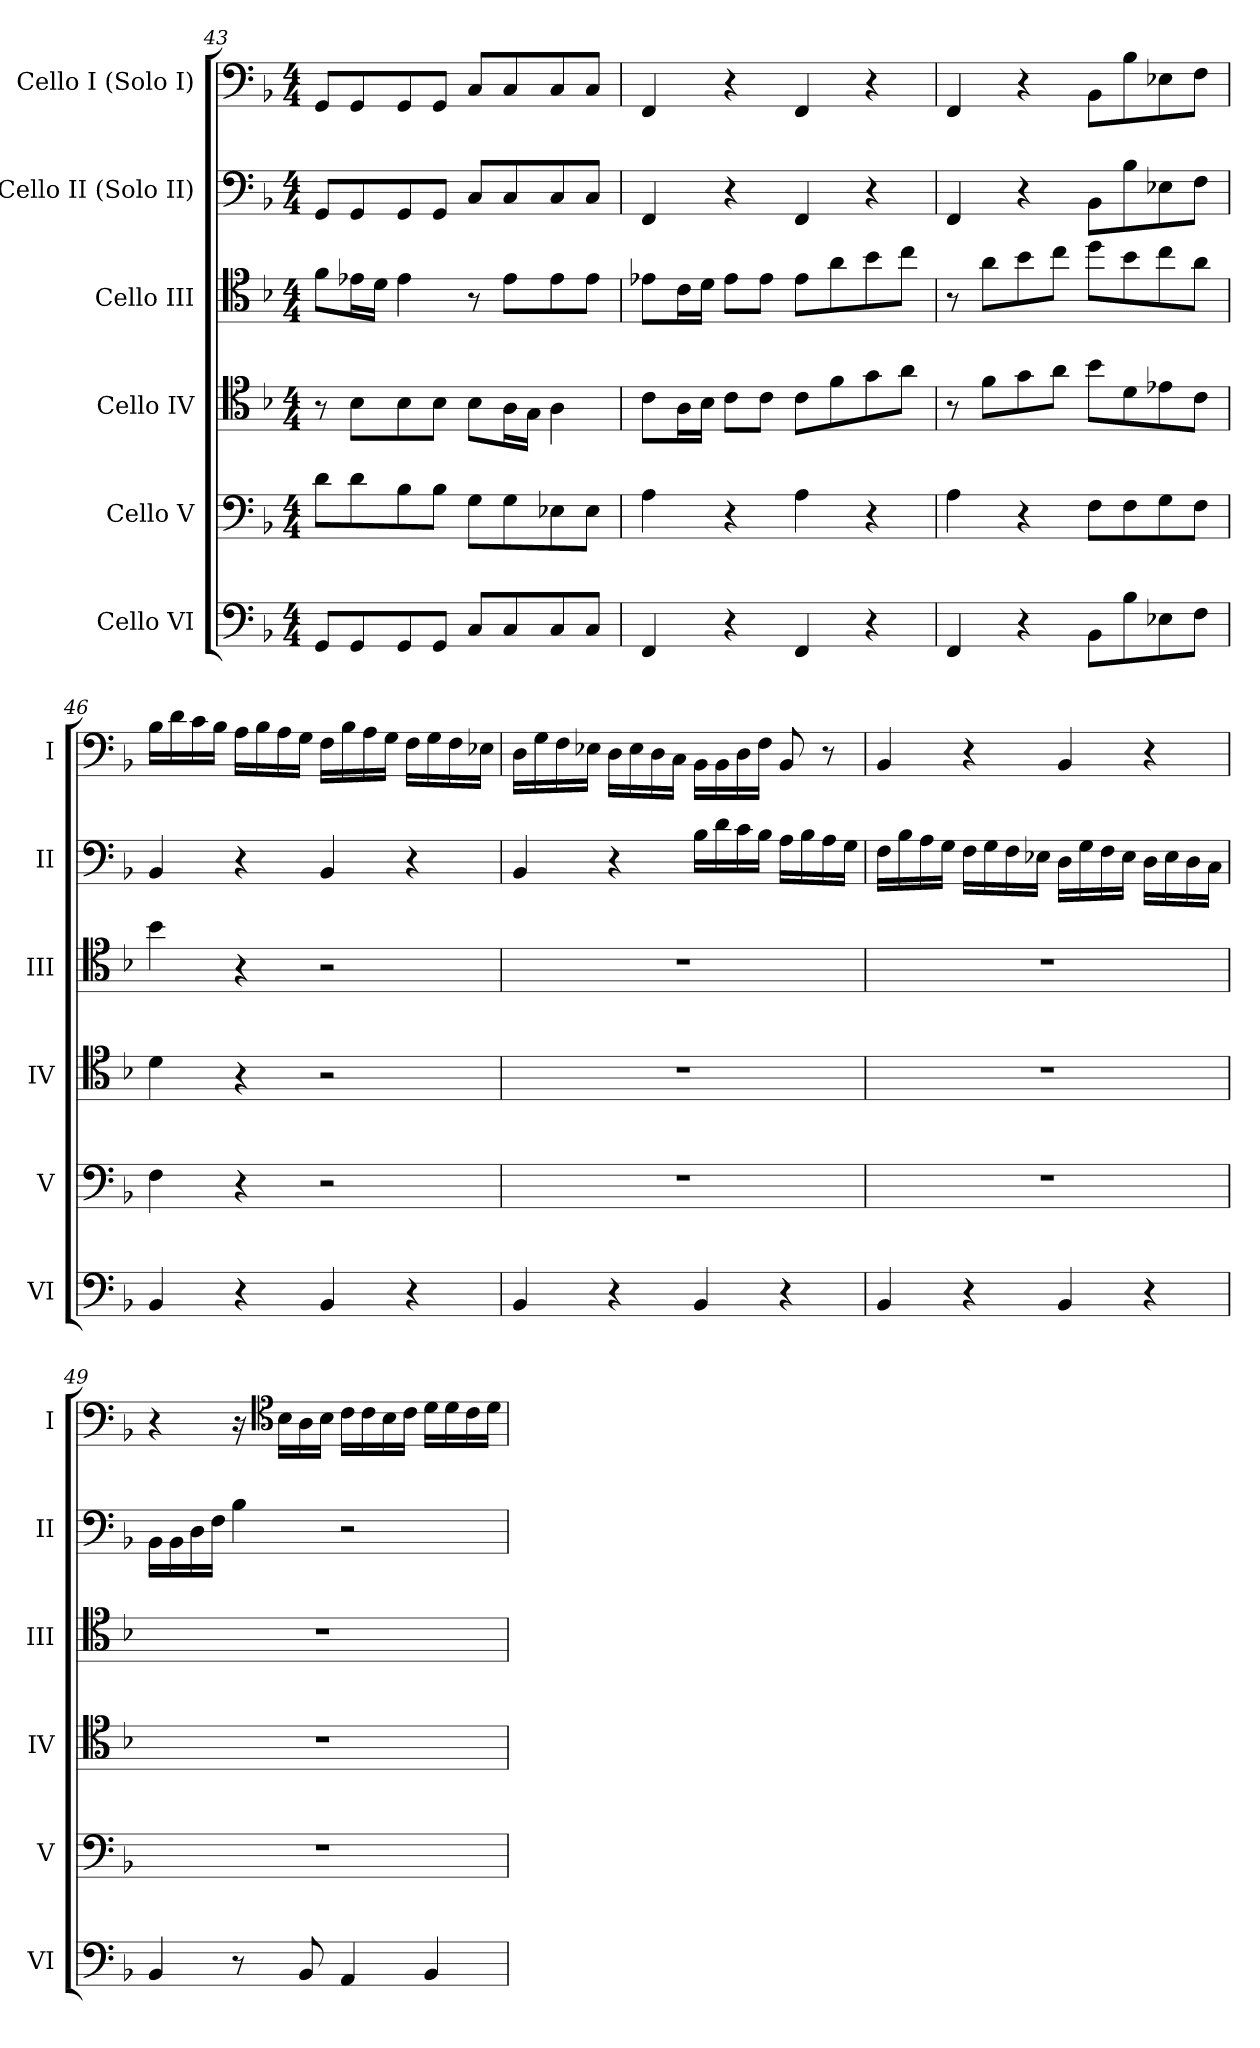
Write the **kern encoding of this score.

**kern	**kern	**kern	**kern	**kern	**kern
*part6	*part5	*part4	*part3	*part2	*part1
*staff6	*staff5	*staff4	*staff3	*staff2	*staff1
*I"Cello VI	*I"Cello V	*I"Cello IV	*I"Cello III	*I"Cello II (Solo II)	*I"Cello I (Solo I)
*I'VI	*I'V	*I'IV	*I'III	*I'II	*I'I
!!LO:LB:g=z
*clefF4	*clefF4	*clefC4	*clefC4	*clefF4	*clefF4
*k[b-]	*k[b-]	*k[b-]	*k[b-]	*k[b-]	*k[b-]
*M4/4	*M4/4	*M4/4	*M4/4	*M4/4	*M4/4
=43	=43	=43	=43	=43	=43
8GG/L	8d\L	8r	8f\L	8GG/L	8GG/L
8GG/	8d\	8B-\L	16e-X\L	8GG/	8GG/
.	.	.	16d\JJ	.	.
8GG/	8B-\	8B-\	4e-\	8GG/	8GG/
8GG/J	8B-\J	8B-\J	.	8GG/J	8GG/J
8C/L	8G\L	8B-\L	8r	8C/L	8C/L
8C/	8G\	16A\L	8e-\L	8C/	8C/
.	.	16G\JJ	.	.	.
8C/	8E-X\	4A\	8e-\	8C/	8C/
8C/J	8E-\J	.	8e-\J	8C/J	8C/J
=44	=44	=44	=44	=44	=44
4FF/	4A\	8c\L	8e-X\L	4FF/	4FF/
.	.	16A\L	16c\L	.	.
.	.	16B-\JJ	16d\JJ	.	.
4r	4r	8c\L	8e-\L	4r	4r
.	.	8c\J	8e-\J	.	.
4FF/	4A\	8c\L	8e-\L	4FF/	4FF/
.	.	8f\	8a\	.	.
4r	4r	8g\	8b-\	4r	4r
.	.	8a\J	8cc\J	.	.
=45	=45	=45	=45	=45	=45
4FF/	4A\	8r	8r	4FF/	4FF/
.	.	8f\L	8a\L	.	.
4r	4r	8g\	8b-\	4r	4r
.	.	8a\J	8cc\J	.	.
8BB-\L	8F\L	8b-\L	8dd\L	8BB-\L	8BB-\L
8B-\	8F\	8d\	8b-\	8B-\	8B-\
8E-X\	8G\	8e-X\	8cc\	8E-X\	8E-X\
8F\J	8F\J	8c\J	8a\J	8F\J	8F\J
=46	=46	=46	=46	=46	=46
4BB-/	4F\	4d\	4b-\	4BB-/	16B-\LL
.	.	.	.	.	16d\
.	.	.	.	.	16c\
.	.	.	.	.	16B-\JJ
4r	4r	4r	4r	4r	16A\LL
.	.	.	.	.	16B-\
.	.	.	.	.	16A\
.	.	.	.	.	16G\JJ
4BB-/	2r	2r	2r	4BB-/	16F\LL
.	.	.	.	.	16B-\
.	.	.	.	.	16A\
.	.	.	.	.	16G\JJ
4r	.	.	.	4r	16F\LL
.	.	.	.	.	16G\
.	.	.	.	.	16F\
.	.	.	.	.	16E-X\JJ
=47	=47	=47	=47	=47	=47
4BB-/	1r	1r	1r	4BB-/	16D\LL
.	.	.	.	.	16G\
.	.	.	.	.	16F\
.	.	.	.	.	16E-X\JJ
4r	.	.	.	4r	16D\LL
.	.	.	.	.	16E-\
.	.	.	.	.	16D\
.	.	.	.	.	16C\JJ
4BB-/	.	.	.	16B-\LL	16BB-\LL
.	.	.	.	16d\	16BB-\
.	.	.	.	16c\	16D\
.	.	.	.	16B-\JJ	16F\JJ
4r	.	.	.	16A\LL	8BB-/
.	.	.	.	16B-\	.
.	.	.	.	16A\	8r
.	.	.	.	16G\JJ	.
!!LO:LB:g=z
=48	=48	=48	=48	=48	=48
4BB-/	1r	1r	1r	16F\LL	4BB-/
.	.	.	.	16B-\	.
.	.	.	.	16A\	.
.	.	.	.	16G\JJ	.
4r	.	.	.	16F\LL	4r
.	.	.	.	16G\	.
.	.	.	.	16F\	.
.	.	.	.	16E-X\JJ	.
4BB-/	.	.	.	16D\LL	4BB-/
.	.	.	.	16G\	.
.	.	.	.	16F\	.
.	.	.	.	16E-\JJ	.
4r	.	.	.	16D\LL	4r
.	.	.	.	16E-\	.
.	.	.	.	16D\	.
.	.	.	.	16C\JJ	.
=49	=49	=49	=49	=49	=49
4BB-/	1r	1r	1r	16BB-\LL	4r
.	.	.	.	16BB-\	.
.	.	.	.	16D\	.
.	.	.	.	16F\JJ	.
8r	.	.	.	4B-\	16r
*	*	*	*	*	*clefC4
.	.	.	.	.	16B-\LL
8BB-/	.	.	.	.	16A\
.	.	.	.	.	16B-\JJ
4AA/	.	.	.	2r	16c\LL
.	.	.	.	.	16c\
.	.	.	.	.	16B-\
.	.	.	.	.	16c\JJ
4BB-/	.	.	.	.	16d\LL
.	.	.	.	.	16d\
.	.	.	.	.	16c\
.	.	.	.	.	16d\JJ
=	=	=	=	=	=
*-	*-	*-	*-	*-	*-
